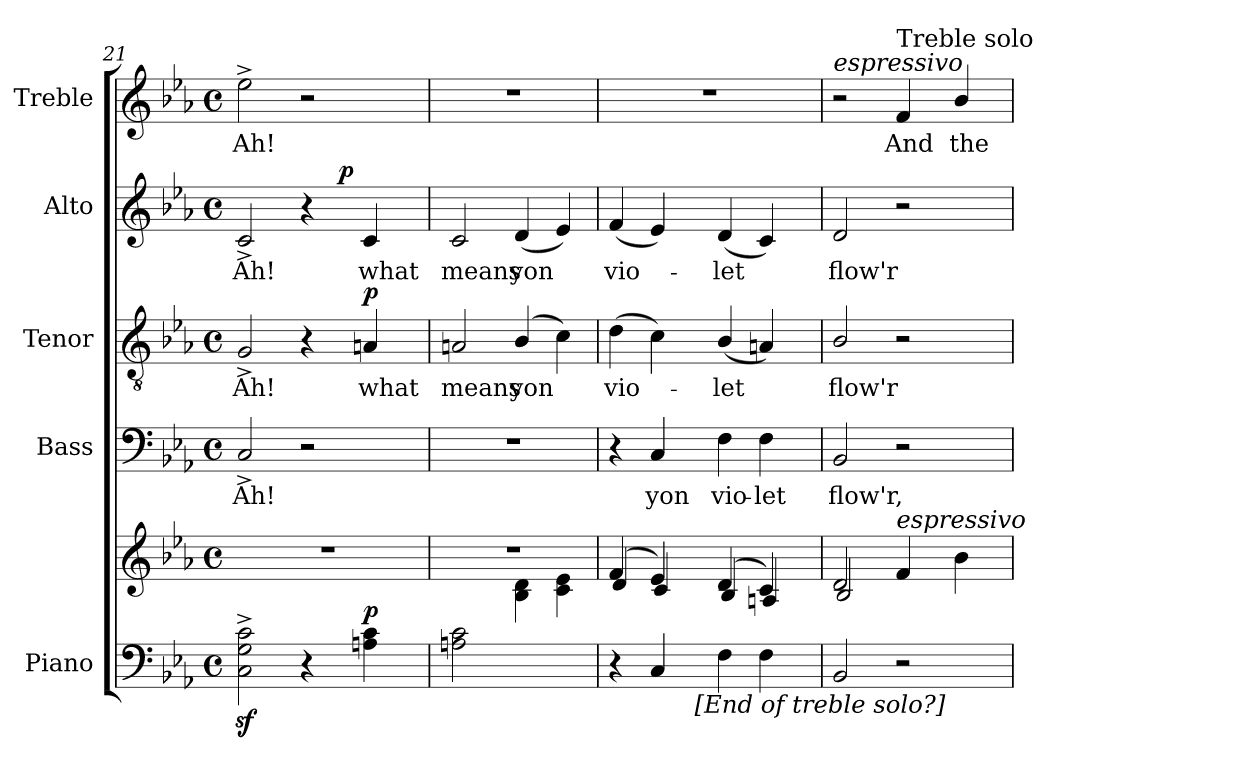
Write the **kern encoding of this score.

**kern	**kern	**dynam	**kern	**text	**kern	**text	**dynam	**kern	**text	**dynam	**kern	**text
*part5	*part5	*part5	*part4	*part4	*part3	*part3	*part3	*part2	*part2	*part2	*part1	*part1
*staff6	*staff5	*staff5/6	*staff4	*staff4	*staff3	*staff3	*staff3	*staff2	*staff2	*staff2	*staff1	*staff1
*I"Piano	*	*	*I"Bass	*	*I"Tenor	*	*	*I"Alto	*	*	*I"Treble	*
*I'Pno.	*	*	*I'B.	*	*I'T.	*	*	*I'A.	*	*	*	*
*clefF4	*clefG2	*	*clefF4	*	*clefGv2	*	*	*clefG2	*	*	*clefG2	*
*	*	*	*	*	*ITrd7c12	*	*	*	*	*	*	*
*k[b-e-a-]	*k[b-e-a-]	*	*k[b-e-a-]	*	*k[b-e-a-]	*	*	*k[b-e-a-]	*	*	*k[b-e-a-]	*
*E-:	*E-:	*	*E-:	*	*E-:	*	*	*E-:	*	*	*E-:	*
*M4/4	*M4/4	*	*M4/4	*	*M4/4	*	*	*M4/4	*	*	*M4/4	*
*met(c)	*met(c)	*	*met(c)	*	*met(c)	*	*	*met(c)	*	*	*met(c)	*
=21	=21	=21	=21	=21	=21	=21	=21	=21	=21	=21	=21	=21
!	!	!	!	!LO:LY:b:color=#000000	!	!	!	!	!	!	!	!
!	!	!	!	!	!	!LO:LY:b:color=#000000	!	!	!	!	!	!
!	!	!	!	!	!	!	!	!	!LO:LY:b:color=#000000	!	!	!
!	!	!	!	!	!	!	!	!	!	!	!	!LO:LY:b:color=#000000
*	*	*	*	*	*	*	*	*^	*	*	*	*
2Ci\z^ 2Giz^ 2ciz^	1r	.	2C^i/	Ah!	2GG^i/	Ah!	.	2c^i/	2ryy	Ah!	.	2ee-^i\	Ah!
4r	.	.	2r	.	4r	.	.	4r	8ryy	.	.	2r	.
.	.	.	.	.	.	.	.	.	64ryy	.	.	.	.
.	.	.	.	.	.	.	.	.	256ryy	.	.	.	.
.	.	.	.	.	.	.	.	.	4ryy	.	p	.	.
!	!	!	!	!	!	!LO:LY:b:color=#000000	!	!	!	!	!	!	!
!	!	!	!	!	!	!	!	!	!	!LO:LY:b:color=#000000	!	!	!
4Ani\ 4ci	.	p	.	.	4AAni/	what	p	4ci/	.	what	.	.	.
.	.	.	.	.	.	.	.	.	16ryy	.	.	.	.
.	.	.	.	.	.	.	.	.	32ryy	.	.	.	.
.	.	.	.	.	.	.	.	.	128.ryy	.	.	.	.
*	*	*	*	*	*	*	*	*v	*v	*	*	*	*
!!LO:PB:g=z
=22	=22	=22	=22	=22	=22	=22	=22	=22	=22	=22	=22	=22
*	*^	*	*	*	*	*	*	*	*	*	*	*
*	*	*	*	*	*	*	*	*	*^	*	*	*	*
!	!	!	!	!	!	!	!LO:LY:b:color=#000000	!	!	!	!	!	!	!
*	*	*	*	*	*	*	*	*	*v	*v	*	*	*	*
*	*	*	*	*	*	*	*	*	*^	*	*	*	*
!	!	!	!	!	!	!	!	!	!	!	!LO:LY:b:color=#000000	!	!	!
*	*	*	*	*	*	*	*	*	*v	*v	*	*	*	*
2Ani\ 2ci	1r	2ryy	.	1r	.	2AAni/	means	.	2ci/	means	.	1r	.
!	!	!	!	!	!	!	!LO:LY:b:color=#000000	!	!	!	!	!	!
!	!	!	!	!	!	!	!	!	!	!LO:LY:b:color=#000000	!	!	!
2ryy	.	4B-i\ 4di	.	.	.	(4BB-i/	yon	.	(4di/	yon	.	.	.
.	.	4ci\ 4e-i	.	.	.	4Ci\)	.	.	4e-i/)	.	.	.	.
=23	=23	=23	=23	=23	=23	=23	=23	=23	=23	=23	=23	=23	=23
!	!	!	!	!	!	!	!LO:LY:b:color=#000000	!	!	!	!	!	!
!	!	!	!	!	!	!	!	!	!	!LO:LY:b:color=#000000	!	!	!
*^	*	*	*	*	*	*	*	*	*	*	*	*	*
4r	4ryy	(4fi/	4di/	.	4r	.	(4Di\	vio-	.	(4fi/	vio-	.	1r	.
!	!	!	!	!	!	!LO:LY:b:color=#000000	!	!	!	!	!	!	!	!
4Ci/	8ryy	4e-i/)	4ci/	.	4Ci/	yon	4Ci\)	.	.	4e-i/)	.	.	.	.
.	64ryy	.	.	.	.	.	.	.	.	.	.	.	.	.
.	128ryy	.	.	.	.	.	.	.	.	.	.	.	.	.
.	256ryy	.	.	.	.	.	.	.	.	.	.	.	.	.
.	1024ryy	.	.	.	.	.	.	.	.	.	.	.	.	.
!	!LO:TX:b:t=[End of treble solo?]	!	!	!	!	!	!	!	!	!	!	!	!	!
.	2ryy	.	.	.	.	.	.	.	.	.	.	.	.	.
!	!	!	!	!	!	!LO:LY:b:color=#000000	!	!	!	!	!	!	!	!
!	!	!	!	!	!	!	!	!LO:LY:b:color=#000000	!	!	!	!	!	!
!	!	!	!	!	!	!	!	!	!	!	!LO:LY:b:color=#000000	!	!	!
4Fi\	.	(4di/	4B-i/	.	4Fi\	vio-	(4BB-i/	-let	.	(4di/	-let	.	.	.
!	!	!	!	!	!	!LO:LY:b:color=#000000	!	!	!	!	!	!	!	!
4Fi\	.	4ci/)	4Ani/	.	4Fi\	-let	4AAni/)	.	.	4ci/)	.	.	.	.
.	16ryy	.	.	.	.	.	.	.	.	.	.	.	.	.
.	32ryy	.	.	.	.	.	.	.	.	.	.	.	.	.
.	512.ryy	.	.	.	.	.	.	.	.	.	.	.	.	.
*v	*v	*	*	*	*	*	*	*	*	*	*	*	*	*
=24	=24	=24	=24	=24	=24	=24	=24	=24	=24	=24	=24	=24	=24
*^	*	*	*	*	*	*	*	*	*	*	*	*	*
!	!	!	!	!	!	!LO:LY:b:color=#000000	!	!	!	!	!	!	!	!
*v	*v	*	*	*	*	*	*	*	*	*	*	*	*	*
*^	*	*	*	*	*	*	*	*	*	*	*	*	*
!	!	!	!	!	!	!	!	!LO:LY:b:color=#000000	!	!	!	!	!	!
*v	*v	*	*	*	*	*	*	*	*	*	*	*	*	*
*^	*	*	*	*	*	*	*	*	*	*	*	*	*
!	!	!	!	!	!	!	!	!	!	!	!	!	!LO:TX:a:i:t=espressivo	!
!	!	!	!	!	!	!	!	!	!	!	!LO:LY:b:color=#000000	!	!	!
*v	*v	*	*	*	*	*	*	*	*	*	*	*	*	*
2BB-i/	2di/	2B-i/	.	2BB-i/	flow'r,	2BB-i/	flow'r	.	2di/	flow'r	.	2r	.
!	!	!	!	!	!	!	!	!	!	!	!	!LO:TX:a:t=Treble solo	!
!	!LO:TX:a:i:t=espressivo	!	!	!	!	!	!	!	!	!	!	!	!
!	!	!	!	!	!	!	!	!	!	!	!	!	!LO:LY:b:color=#000000
2r	4fi/	2ryy	.	2r	.	2r	.	.	2r	.	.	4fi/	And
!	!	!	!	!	!	!	!	!	!	!	!	!	!LO:LY:b:color=#000000
.	4b-i\	.	.	.	.	.	.	.	.	.	.	4b-i/	the
*	*v	*v	*	*	*	*	*	*	*	*	*	*	*
=	=	=	=	=	=	=	=	=	=	=	=	=
*-	*-	*-	*-	*-	*-	*-	*-	*-	*-	*-	*-	*-
